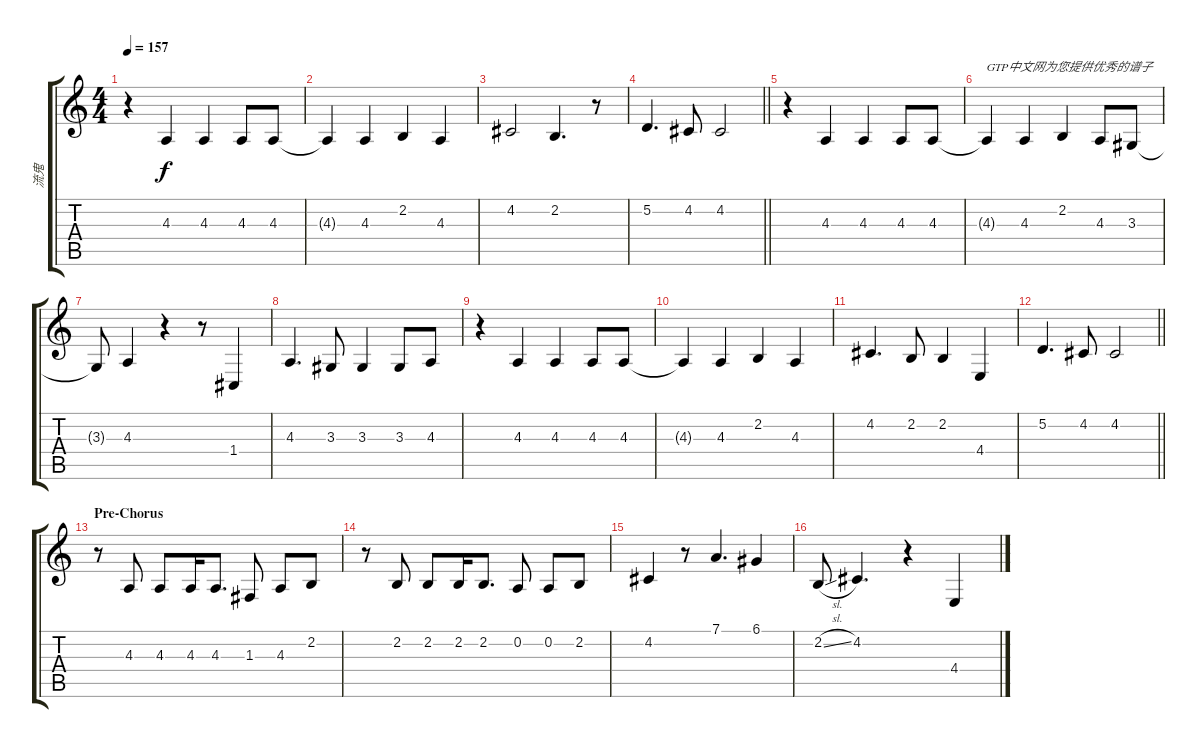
\track ("流鬼" "流鬼") {instrument lead6voice}
\staff {score tabs}
\tuning (D4 A3 F3 C3 G2 D2) {hide}
\ts (4 4)
\tempo 157
\clef g2
\ks c
r.4{dy f} 4.3.4 4.3.4 4.3.8 4.3.8 |
4.3{t}.4 4.3.4 2.2.4 4.3.4 |
4.2.2 2.2.4{d} r.8 |
\barLineRight lightlight
5.2.4{d} 4.2.8 4.2.2 |
\section ("" "")
r.4 4.3.4 4.3.4 4.3.8 4.3.8 |
4.3{t}.4{txt "GTP中文网为您提供优秀的谱子"} 4.3.4 2.2.4 4.3.8 3.3.8 |
3.3{t}.8 4.3.4 r.4 r.8 1.4.4 |
4.3.4{d} 3.3.8 3.3.4 3.3.8 4.3.8 |
r.4 4.3.4 4.3.4 4.3.8 4.3.8 |
4.3{t}.4 4.3.4 2.2.4 4.3.4 |
4.2.4{d} 2.2.8 2.2.4 4.4.4 |
\barLineRight lightlight
5.2.4{d} 4.2.8 4.2.2 |
\section ("" "Pre-Chorus")
r.8 4.3.8 4.3.8 4.3.16 4.3.8{d} 1.3.8 4.3.8 2.2.8 |
r.8 2.2.8 2.2.8 2.2.16 2.2.8{d} 0.2.8 0.2.8 2.2.8 |
4.2.4 r.8 7.1.4{d} 6.1.4 |
2.2{sl}.8 4.2.4{d} r.4 4.4.4
